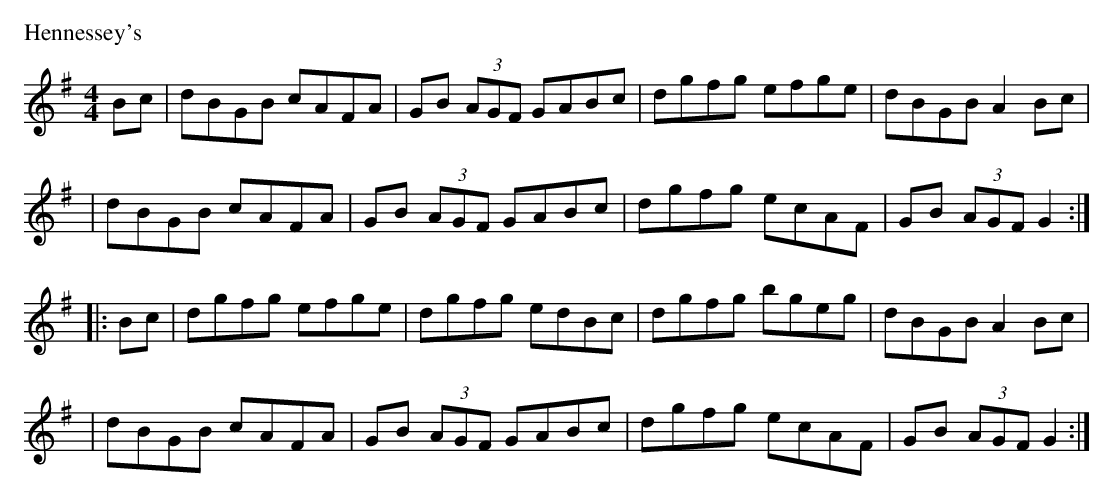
X:1
P: Hennessey's
M:4/4
L:1/8
K:G
   Bc \
| dBGB cAFA | GB (3AGF GABc | dgfg efge | dBGB A2 Bc |
| dBGB cAFA | GB (3AGF GABc | dgfg ecAF | GB (3AGF G2 :|
|: Bc \
| dgfg efge | dgfg edBc | dgfg bgeg | dBGB A2 Bc |
| dBGB cAFA | GB (3AGF GABc | dgfg ecAF | GB (3AGF G2 :|
